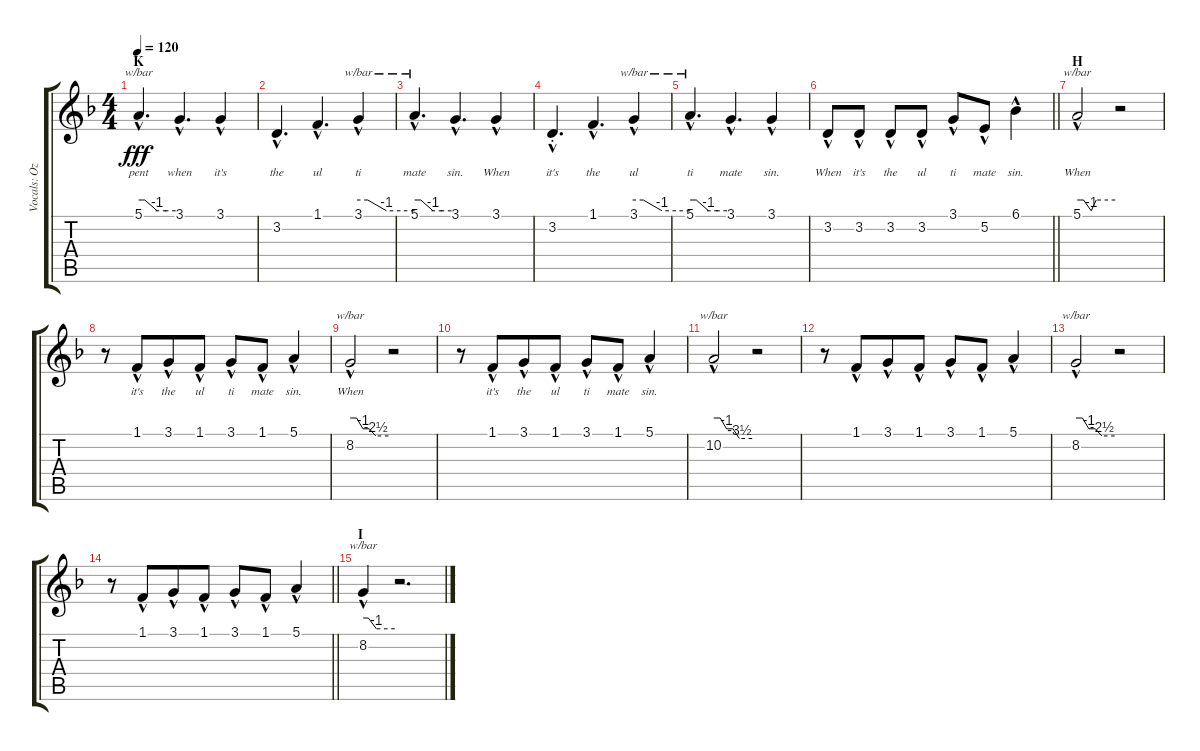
\track ("Vocals: Ozzy" "Vocals: Oz") {instrument lead2sawtooth}
\staff {score tabs}
\tuning (E4 B3 G3 D3 A2 D2) {hide}
\ts (4 4)
\section ("" "K")
\tempo 120
\clef g2
\ks f
5.1{hac}.4{d tbe (custom default 0 0 10 0 30 -4 45 -4 60 -4) lyrics (0 "pent") lyrics (1 "") lyrics (2 "") lyrics (3 "") lyrics (4 "") dy fff} 3.1{hac}.4{d lyrics (0 "when") lyrics (1 "") lyrics (2 "") lyrics (3 "") lyrics (4 "")} 3.1{hac}.4{lyrics (0 "it's") lyrics (1 "") lyrics (2 "") lyrics (3 "") lyrics (4 "")} |
3.2{hac}.4{d lyrics (0 "the") lyrics (1 "") lyrics (2 "") lyrics (3 "") lyrics (4 "")} 1.1{hac}.4{d lyrics (0 "ul") lyrics (1 "") lyrics (2 "") lyrics (3 "") lyrics (4 "")} 3.1{hac}.4{tbe (custom default 0 0 10 0 30 -4 45 -4 60 -4) lyrics (0 "ti") lyrics (1 "") lyrics (2 "") lyrics (3 "") lyrics (4 "")} |
5.1{hac}.4{d tbe (custom default 0 0 10 0 30 -4 45 -4 60 -4) lyrics (0 "mate") lyrics (1 "") lyrics (2 "") lyrics (3 "") lyrics (4 "")} 3.1{hac}.4{d lyrics (0 "sin.") lyrics (1 "") lyrics (2 "") lyrics (3 "") lyrics (4 "")} 3.1{hac}.4{lyrics (0 "When") lyrics (1 "") lyrics (2 "") lyrics (3 "") lyrics (4 "")} |
3.2{hac st}.4{d lyrics (0 "it's") lyrics (1 "") lyrics (2 "") lyrics (3 "") lyrics (4 "")} 1.1{hac}.4{d lyrics (0 "the") lyrics (1 "") lyrics (2 "") lyrics (3 "") lyrics (4 "")} 3.1{hac}.4{tbe (custom default 0 0 10 0 30 -4 45 -4 60 -4) lyrics (0 "ul") lyrics (1 "") lyrics (2 "") lyrics (3 "") lyrics (4 "")} |
5.1{hac}.4{d tbe (custom default 0 0 10 0 30 -4 45 -4 60 -4) lyrics (0 "ti") lyrics (1 "") lyrics (2 "") lyrics (3 "") lyrics (4 "")} 3.1{hac}.4{d lyrics (0 "mate") lyrics (1 "") lyrics (2 "") lyrics (3 "") lyrics (4 "")} 3.1{hac}.4{lyrics (0 "sin.") lyrics (1 "") lyrics (2 "") lyrics (3 "") lyrics (4 "")} |
\barLineRight lightlight
3.2{hac}.8{lyrics (0 "When") lyrics (1 "") lyrics (2 "") lyrics (3 "") lyrics (4 "")} 3.2{hac}.8{lyrics (0 "it's") lyrics (1 "") lyrics (2 "") lyrics (3 "") lyrics (4 "")} 3.2{hac}.8{lyrics (0 "the") lyrics (1 "") lyrics (2 "") lyrics (3 "") lyrics (4 "")} 3.2{hac}.8{lyrics (0 "ul") lyrics (1 "") lyrics (2 "") lyrics (3 "") lyrics (4 "")} 3.1{hac}.8{lyrics (0 "ti") lyrics (1 "") lyrics (2 "") lyrics (3 "") lyrics (4 "")} 5.2{hac}.8{lyrics (0 "mate") lyrics (1 "") lyrics (2 "") lyrics (3 "") lyrics (4 "")} 6.1{hac}.4{lyrics (0 "sin.") lyrics (1 "") lyrics (2 "") lyrics (3 "") lyrics (4 "")} |
\section ("" "H")
5.1{hac}.2{tbe (custom default 0 0 10 0 22 -4 30 0 60 0) lyrics (0 "When") lyrics (1 "") lyrics (2 "") lyrics (3 "") lyrics (4 "")} r.2 |
r.8 1.1{hac}.8{lyrics (0 "it's") lyrics (1 "") lyrics (2 "") lyrics (3 "") lyrics (4 "") beam merge} 3.1{hac}.8{lyrics (0 "the") lyrics (1 "") lyrics (2 "") lyrics (3 "") lyrics (4 "")} 1.1{hac}.8{lyrics (0 "ul") lyrics (1 "") lyrics (2 "") lyrics (3 "") lyrics (4 "")} 3.1{hac}.8{lyrics (0 "ti") lyrics (1 "") lyrics (2 "") lyrics (3 "") lyrics (4 "")} 1.1{hac}.8{lyrics (0 "mate") lyrics (1 "") lyrics (2 "") lyrics (3 "") lyrics (4 "")} 5.1{hac}.4{lyrics (0 "sin.") lyrics (1 "") lyrics (2 "") lyrics (3 "") lyrics (4 "")} |
8.2{hac}.2{tbe (custom default 0 0 10 0 20 -4 30 -4 40 -10 60 -10) lyrics (0 "When") lyrics (1 "") lyrics (2 "") lyrics (3 "") lyrics (4 "")} r.2 |
r.8 1.1{hac}.8{lyrics (0 "it's") lyrics (1 "") lyrics (2 "") lyrics (3 "") lyrics (4 "") beam merge} 3.1{hac}.8{lyrics (0 "the") lyrics (1 "") lyrics (2 "") lyrics (3 "") lyrics (4 "")} 1.1{hac}.8{lyrics (0 "ul") lyrics (1 "") lyrics (2 "") lyrics (3 "") lyrics (4 "")} 3.1{hac}.8{lyrics (0 "ti") lyrics (1 "") lyrics (2 "") lyrics (3 "") lyrics (4 "")} 1.1{hac}.8{lyrics (0 "mate") lyrics (1 "") lyrics (2 "") lyrics (3 "") lyrics (4 "")} 5.1{hac}.4{lyrics (0 "sin.") lyrics (1 "") lyrics (2 "") lyrics (3 "") lyrics (4 "")} |
10.2{hac}.2{tbe (custom default 0 0 10 0 20 -4 30 -4 40 -14 60 -14)} r.2 |
r.8 1.1{hac}.8{beam merge} 3.1{hac}.8 1.1{hac}.8 3.1{hac}.8 1.1{hac}.8 5.1{hac}.4 |
8.2{hac}.2{tbe (custom default 0 0 10 0 20 -4 30 -4 40 -10 60 -10)} r.2 |
\barLineRight lightlight
r.8 1.1{hac}.8{beam merge} 3.1{hac}.8 1.1{hac}.8 3.1{hac}.8 1.1{hac}.8 5.1{hac}.4 |
\section ("" "I")
8.2{hac}.4{tbe (custom default 0 0 10 0 25 -4 60 -4)} r.2{d}
